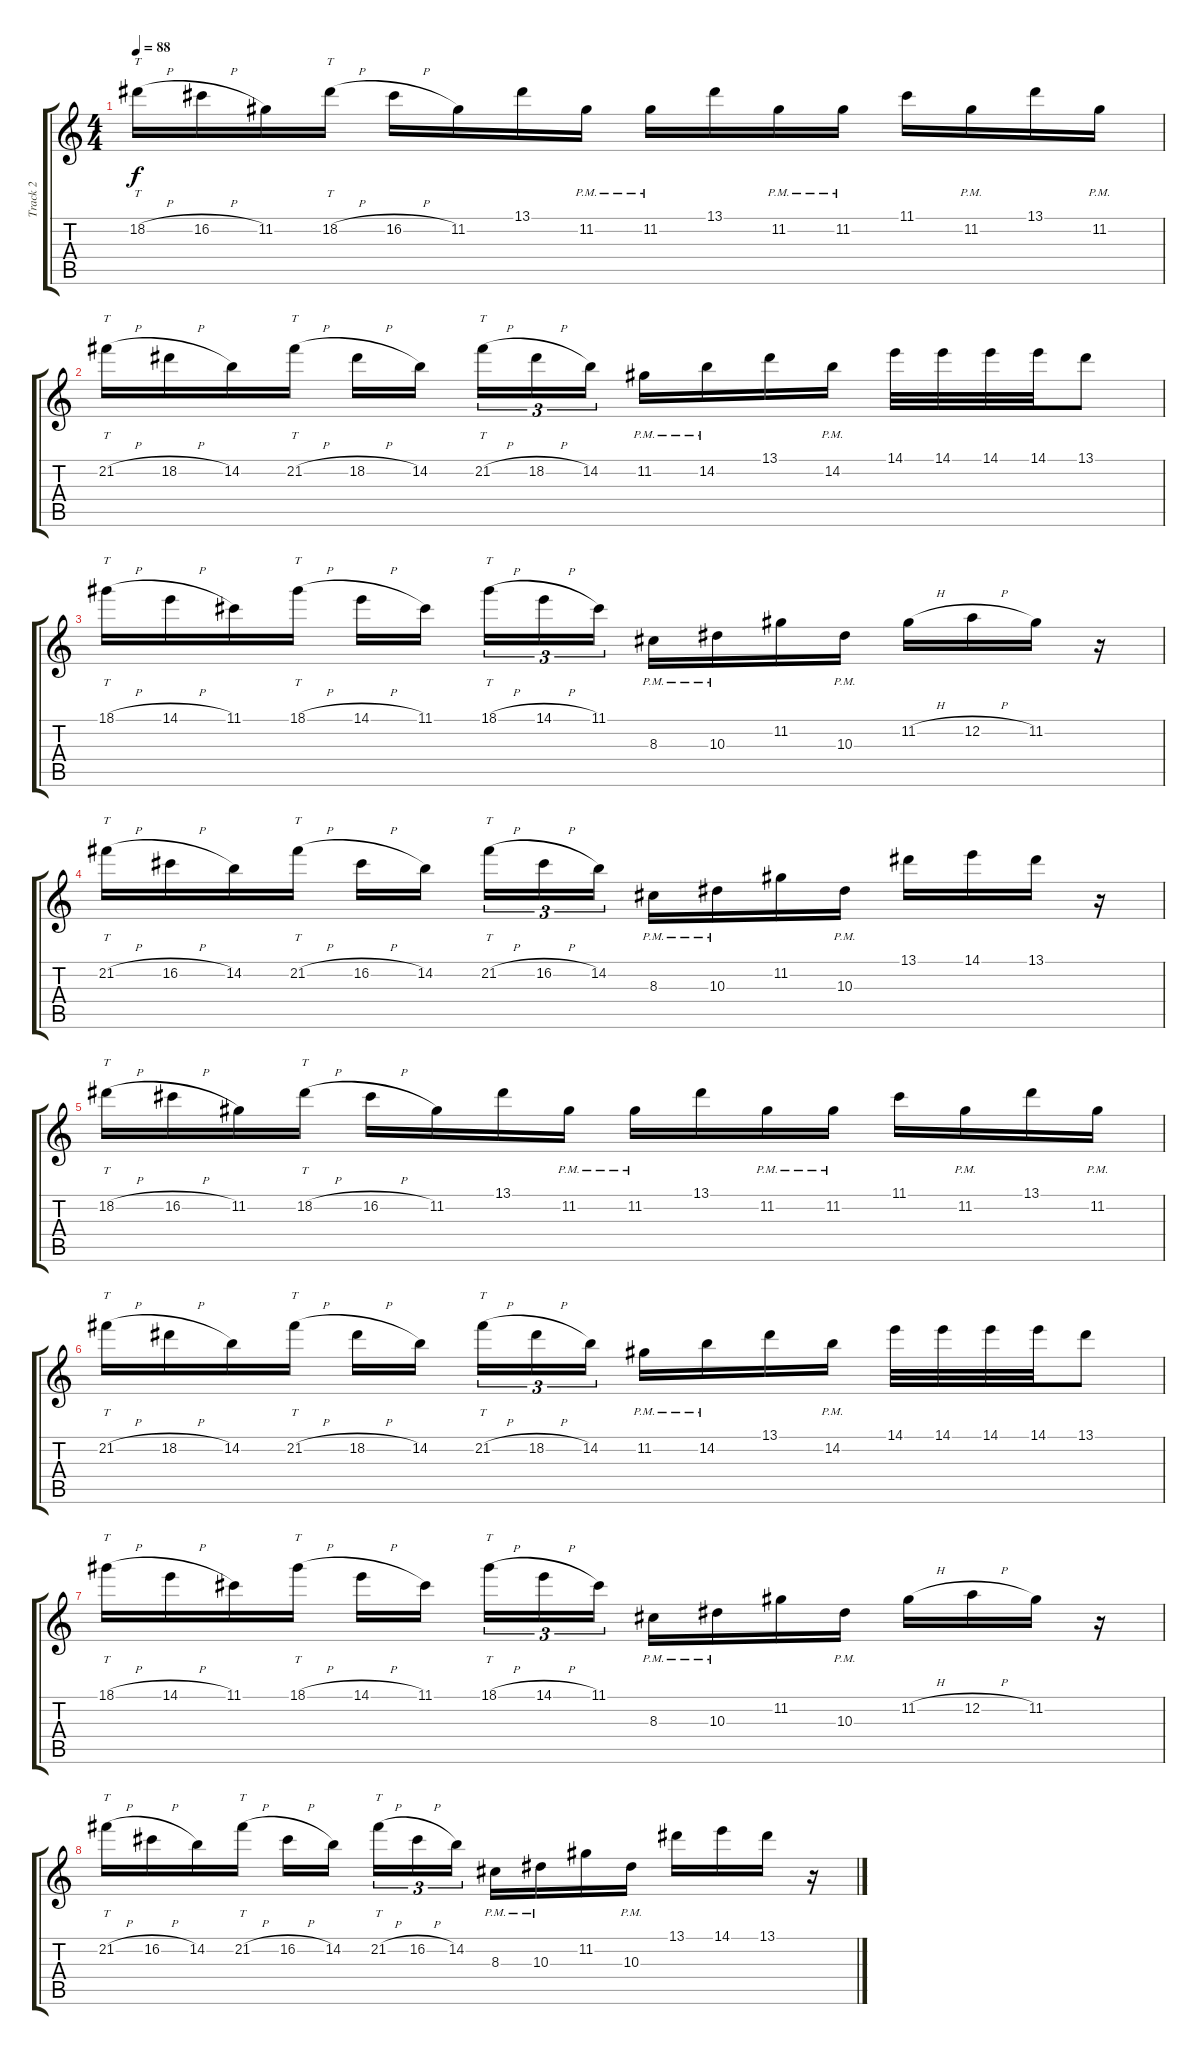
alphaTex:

\track ("Track 2" "Track 2") {instrument distortionguitar}
\staff {score tabs}
\tuning (D4 A3 F3 C3 G2 C2) {hide}
\ts (4 4)
\tempo 88
\clef g2
\ks c
18.2{h}.16{tt dy f} 16.2{h}.16 11.2.16 18.2{h}.16{tt} 16.2{h}.16 11.2.16 13.1.16 11.2{pm}.16 11.2{pm}.16 13.1.16 11.2{pm}.16 11.2{pm}.16 11.1.16 11.2{pm}.16 13.1.16 11.2{pm}.16 |
21.2{h}.16{tt} 18.2{h}.16 14.2.16 21.2{h}.16{tt} 18.2{h}.16 14.2.16{beam splitsecondary} 21.2{h}.16{tt tu (3 2)} 18.2{h}.16{tu (3 2)} 14.2.16{tu (3 2)} 11.2{pm}.16 14.2{pm}.16 13.1.16 14.2{pm}.16 14.1.32 14.1.32 14.1.32 14.1.32 13.1.8 |
18.1{h}.16{tt} 14.1{h}.16 11.1.16 18.1{h}.16{tt} 14.1{h}.16 11.1.16{beam splitsecondary} 18.1{h}.16{tt tu (3 2)} 14.1{h}.16{tu (3 2)} 11.1.16{tu (3 2)} 8.3{pm}.16 10.3{pm}.16 11.2.16 10.3{pm}.16 11.2{h}.16 12.2{h}.16 11.2.16 r.16 |
21.2{h}.16{tt} 16.2{h}.16 14.2.16 21.2{h}.16{tt} 16.2{h}.16 14.2.16{beam splitsecondary} 21.2{h}.16{tt tu (3 2)} 16.2{h}.16{tu (3 2)} 14.2.16{tu (3 2)} 8.3{pm}.16 10.3{pm}.16 11.2.16 10.3{pm}.16 13.1.16 14.1.16 13.1.16 r.16 |
18.2{h}.16{tt} 16.2{h}.16 11.2.16 18.2{h}.16{tt} 16.2{h}.16 11.2.16 13.1.16 11.2{pm}.16 11.2{pm}.16 13.1.16 11.2{pm}.16 11.2{pm}.16 11.1.16 11.2{pm}.16 13.1.16 11.2{pm}.16 |
21.2{h}.16{tt} 18.2{h}.16 14.2.16 21.2{h}.16{tt} 18.2{h}.16 14.2.16{beam splitsecondary} 21.2{h}.16{tt tu (3 2)} 18.2{h}.16{tu (3 2)} 14.2.16{tu (3 2)} 11.2{pm}.16 14.2{pm}.16 13.1.16 14.2{pm}.16 14.1.32 14.1.32 14.1.32 14.1.32 13.1.8 |
18.1{h}.16{tt} 14.1{h}.16 11.1.16 18.1{h}.16{tt} 14.1{h}.16 11.1.16{beam splitsecondary} 18.1{h}.16{tt tu (3 2)} 14.1{h}.16{tu (3 2)} 11.1.16{tu (3 2)} 8.3{pm}.16 10.3{pm}.16 11.2.16 10.3{pm}.16 11.2{h}.16 12.2{h}.16 11.2.16 r.16 |
21.2{h}.16{tt} 16.2{h}.16 14.2.16 21.2{h}.16{tt} 16.2{h}.16 14.2.16{beam splitsecondary} 21.2{h}.16{tt tu (3 2)} 16.2{h}.16{tu (3 2)} 14.2.16{tu (3 2)} 8.3{pm}.16 10.3{pm}.16 11.2.16 10.3{pm}.16 13.1.16 14.1.16 13.1.16 r.16
